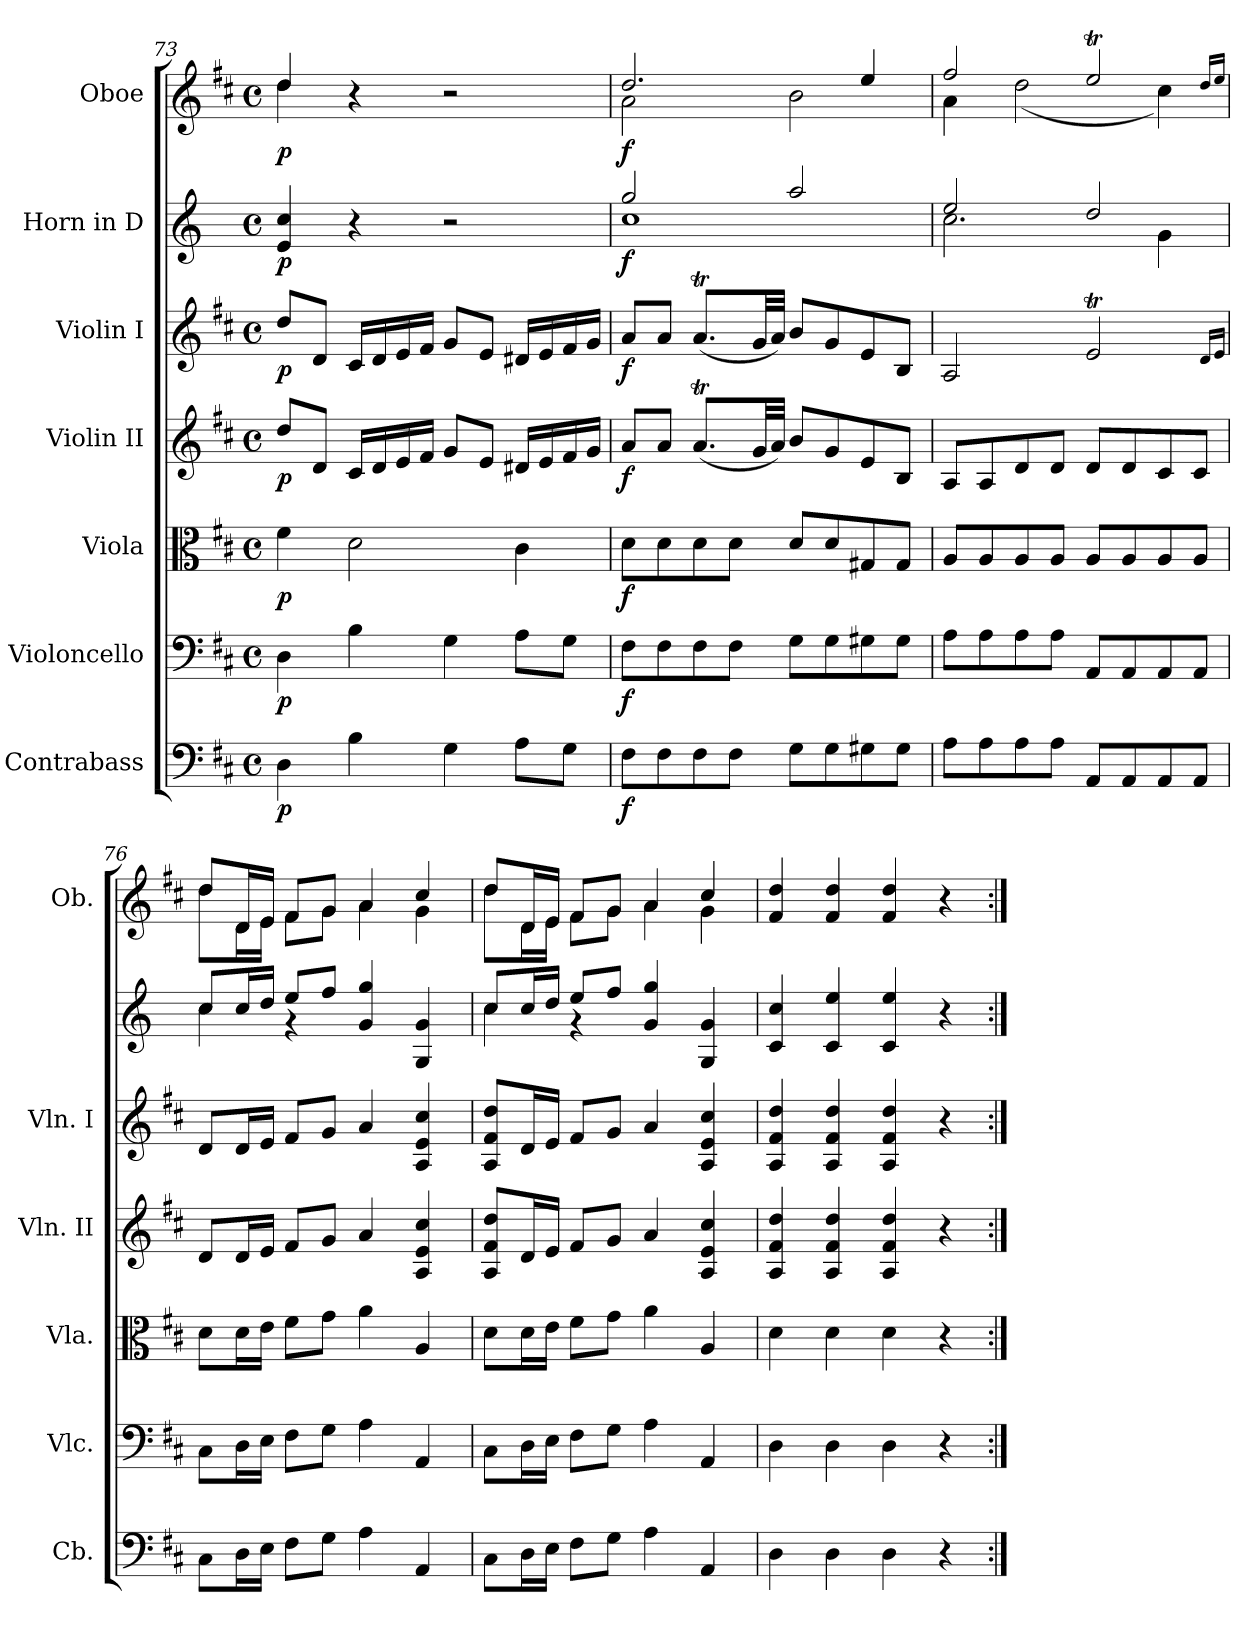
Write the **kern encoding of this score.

**kern	**dynam	**kern	**dynam	**kern	**dynam	**kern	**dynam	**kern	**dynam	**kern	**dynam	**kern	**dynam
*part7	*part7	*part6	*part6	*part5	*part5	*part4	*part4	*part3	*part3	*part2	*part2	*part1	*part1
*staff7	*staff7	*staff6	*staff6	*staff5	*staff5	*staff4	*staff4	*staff3	*staff3	*staff2	*staff2	*staff1	*staff1
*I"Contrabass	*	*I"Violoncello	*	*I"Viola	*	*I"Violin II	*	*I"Violin I	*	*I"Horn in D	*	*I"Oboe	*
*I'Cb.	*	*I'Vlc.	*	*I'Vla.	*	*I'Vln. II	*	*I'Vln. I	*	*	*	*I'Ob.	*
*clefF4	*	*clefF4	*	*clefC3	*	*clefG2	*	*clefG2	*	*clefG2	*	*clefG2	*
*ITrd7c12	*	*	*	*	*	*	*	*	*	*ITrd6c10	*	*	*
*k[f#c#]	*	*k[f#c#]	*	*k[f#c#]	*	*k[f#c#]	*	*k[f#c#]	*	*k[f#c#]	*	*k[f#c#]	*
*M4/4	*	*M4/4	*	*M4/4	*	*M4/4	*	*M4/4	*	*M4/4	*	*M4/4	*
*met(c)	*	*met(c)	*	*met(c)	*	*met(c)	*	*met(c)	*	*met(c)	*	*met(c)	*
=73	=73	=73	=73	=73	=73	=73	=73	=73	=73	=73	=73	=73	=73
*	*	*	*	*	*	*	*	*	*	*	*	*^	*
!	!LO:DY:b	!	!LO:DY:b	!	!LO:DY:b	!	!LO:DY:b	!	!LO:DY:b	!	!LO:DY:b	!	!	!LO:DY:b
4DD\	p	4D\	p	4f#\	p	8dd/L	p	8dd/L	p	4F#/ 4d/	p	4dd/	4dd\	p
.	.	.	.	.	.	8d/J	.	8d/J	.	.	.	.	.	.
4BB\	.	4B\	.	2d\	.	16c#/LL	.	16c#/LL	.	4r	.	4r	2.ryy	.
.	.	.	.	.	.	16d/	.	16d/	.	.	.	.	.	.
.	.	.	.	.	.	16e/	.	16e/	.	.	.	.	.	.
.	.	.	.	.	.	16f#/JJ	.	16f#/JJ	.	.	.	.	.	.
4GG\	.	4G\	.	.	.	8g/L	.	8g/L	.	2r	.	2r	.	.
.	.	.	.	.	.	8e/J	.	8e/J	.	.	.	.	.	.
8AA\L	.	8A\L	.	4c#\	.	16d#X/LL	.	16d#X/LL	.	.	.	.	.	.
.	.	.	.	.	.	16e/	.	16e/	.	.	.	.	.	.
8GG\J	.	8G\J	.	.	.	16f#/	.	16f#/	.	.	.	.	.	.
.	.	.	.	.	.	16g/JJ	.	16g/JJ	.	.	.	.	.	.
=74	=74	=74	=74	=74	=74	=74	=74	=74	=74	=74	=74	=74	=74	=74
*	*	*	*	*	*	*	*	*	*	*^	*	*	*	*
!	!LO:DY:b	!	!LO:DY:b	!	!LO:DY:b	!	!LO:DY:b	!	!LO:DY:b	!	!	!LO:DY:b	!	!	!LO:DY:b
8FF#\L	f	8F#\L	f	8d\L	f	8a/L	f	8a/L	f	2a/	1d	f	2.dd/	2a\	f
8FF#\	.	8F#\	.	8d\	.	8a/J	.	8a/J	.	.	.	.	.	.	.
8FF#\	.	8F#\	.	8d\	.	(<8.aT/L	.	(<8.aT/L	.	.	.	.	.	.	.
8FF#\J	.	8F#\J	.	8d\J	.	.	.	.	.	.	.	.	.	.	.
.	.	.	.	.	.	32g/LL	.	32g/LL	.	.	.	.	.	.	.
.	.	.	.	.	.	32a/JJJ)	.	32a/JJJ)	.	.	.	.	.	.	.
8GG\L	.	8G\L	.	8d/L	.	8b/L	.	8b/L	.	2b/	.	.	.	2b\	.
8GG\	.	8G\	.	8d/	.	8g/	.	8g/	.	.	.	.	.	.	.
8GG#X\	.	8G#X\	.	8G#X/	.	8e/	.	8e/	.	.	.	.	4ee/	.	.
8GG#\J	.	8G#\J	.	8G#/J	.	8B/J	.	8B/J	.	.	.	.	.	.	.
=75	=75	=75	=75	=75	=75	=75	=75	=75	=75	=75	=75	=75	=75	=75	=75
8AA\L	.	8A\L	.	8A/L	.	8A/L	.	2A/	.	2f#/	2.d\	.	2ff#/	4a\	.
8AA\	.	8A\	.	8A/	.	8A/	.	.	.	.	.	.	.	.	.
8AA\	.	8A\	.	8A/	.	8d/	.	.	.	.	.	.	.	(<2dd\	.
8AA\J	.	8A\J	.	8A/J	.	8d/J	.	.	.	.	.	.	.	.	.
8AAA/L	.	8AA/L	.	8A/L	.	8d/L	.	2eT/	.	2e/	.	.	2eeT/	.	.
8AAA/	.	8AA/	.	8A/	.	8d/	.	.	.	.	.	.	.	.	.
8AAA/	.	8AA/	.	8A/	.	8c#/	.	.	.	.	4A\	.	.	4cc#\)	.
8AAA/J	.	8AA/J	.	8A/J	.	8c#/J	.	.	.	.	.	.	.	.	.
.	.	.	.	.	.	.	.	16qd/LL	.	.	.	.	16qdd/LL	.	.
.	.	.	.	.	.	.	.	16qe/JJ	.	.	.	.	16qee/JJ	.	.
=76	=76	=76	=76	=76	=76	=76	=76	=76	=76	=76	=76	=76	=76	=76	=76
8CC#\L	.	8C#\L	.	8d\L	.	8d/L	.	8d/L	.	8d/L	4d\	.	8dd/L	8dd\L	.
16DD\L	.	16D\L	.	16d\L	.	16d/L	.	16d/L	.	16d/L	.	.	16d/L	16d\L	.
16EE\JJ	.	16E\JJ	.	16e\JJ	.	16e/JJ	.	16e/JJ	.	16e/JJ	.	.	16e/JJ	16e\JJ	.
8FF#\L	.	8F#\L	.	8f#\L	.	8f#/L	.	8f#/L	.	8f#/L	4r	.	8f#/L	8f#\L	.
8GG\J	.	8G\J	.	8g\J	.	8g/J	.	8g/J	.	8g/J	.	.	8g/J	8g\J	.
4AA\	.	4A\	.	4a\	.	4a/	.	4a/	.	4A/ 4a/	2ryy	.	4a/	4a\	.
4AAA/	.	4AA/	.	4A/	.	4A/ 4e/ 4cc#/	.	4A/ 4e/ 4cc#/	.	4AA/ 4A/	.	.	4cc#/	4g\	.
=77	=77	=77	=77	=77	=77	=77	=77	=77	=77	=77	=77	=77	=77	=77	=77
8CC#\L	.	8C#\L	.	8d\L	.	8A/ 8f#/ 8dd/L	.	8A/ 8f#/ 8dd/L	.	8d/L	4d\	.	8dd/L	8dd\L	.
16DD\L	.	16D\L	.	16d\L	.	16d/L	.	16d/L	.	16d/L	.	.	16d/L	16d\L	.
16EE\JJ	.	16E\JJ	.	16e\JJ	.	16e/JJ	.	16e/JJ	.	16e/JJ	.	.	16e/JJ	16e\JJ	.
8FF#\L	.	8F#\L	.	8f#\L	.	8f#/L	.	8f#/L	.	8f#/L	4r	.	8f#/L	8f#\L	.
8GG\J	.	8G\J	.	8g\J	.	8g/J	.	8g/J	.	8g/J	.	.	8g/J	8g\J	.
4AA\	.	4A\	.	4a\	.	4a/	.	4a/	.	4A/ 4a/	2ryy	.	4a/	4a\	.
4AAA/	.	4AA/	.	4A/	.	4A/ 4e/ 4cc#/	.	4A/ 4e/ 4cc#/	.	4AA/ 4A/	.	.	4cc#/	4g\	.
*	*	*	*	*	*	*	*	*	*	*v	*v	*	*	*	*
*	*	*	*	*	*	*	*	*	*	*	*	*v	*v	*
=78	=78	=78	=78	=78	=78	=78	=78	=78	=78	=78	=78	=78	=78
4DD\	.	4D\	.	4d\	.	4A/ 4f#/ 4dd/	.	4A/ 4f#/ 4dd/	.	4D/ 4d/	.	4f#/ 4dd/	.
4DD\	.	4D\	.	4d\	.	4A/ 4f#/ 4dd/	.	4A/ 4f#/ 4dd/	.	4D/ 4f#/	.	4f#/ 4dd/	.
4DD\	.	4D\	.	4d\	.	4A/ 4f#/ 4dd/	.	4A/ 4f#/ 4dd/	.	4D/ 4f#/	.	4f#/ 4dd/	.
4r	.	4r	.	4r	.	4r	.	4r	.	4r	.	4r	.
=:|!	=:|!	=:|!	=:|!	=:|!	=:|!	=:|!	=:|!	=:|!	=:|!	=:|!	=:|!	=:|!	=:|!
*-	*-	*-	*-	*-	*-	*-	*-	*-	*-	*-	*-	*-	*-
